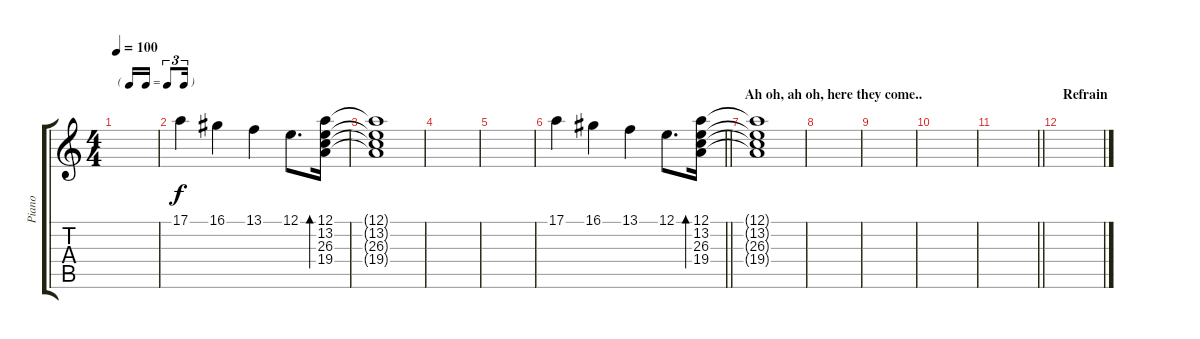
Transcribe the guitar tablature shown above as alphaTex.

\track ("Piano" "Piano") {instrument acousticgrandpiano}
\staff {score tabs}
\tuning (E4 B3 G3 D3 A2 E2) {hide}
\ts (4 4)
\tf triplet16th
\tempo 100
\clef g2
\ks c
|
17.1.4 16.1.4 13.1.4 12.1.8{d} (12.1 13.2 26.3 19.4).16{bd 480} |
(12.1{t} 13.2{t} 26.3{t} 19.4{t}).1 |
|
|
\barLineRight lightlight
17.1.4 16.1.4 13.1.4 12.1.8{d} (12.1 13.2 26.3 19.4).16{bd 480} |
\section ("" "Ah oh, ah oh, here they come..")
(12.1{t} 13.2{t} 26.3{t} 19.4{t}).1 |
|
|
|
\barLineRight lightlight
|
\section ("" "Refrain")
